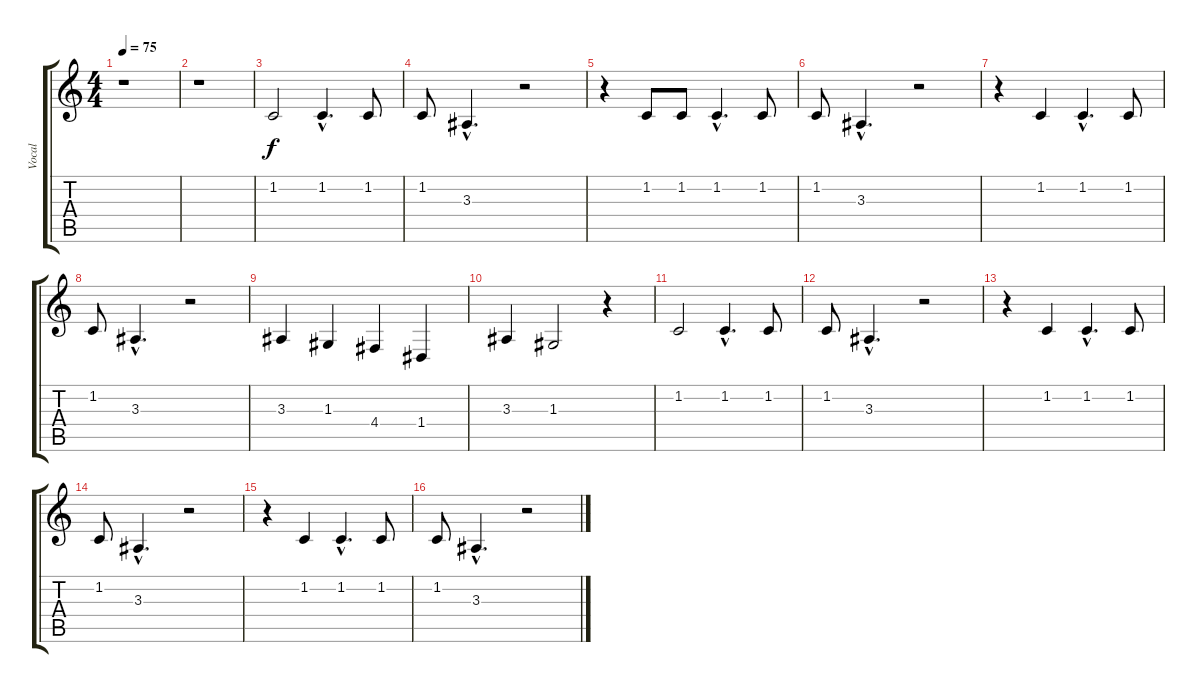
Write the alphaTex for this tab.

\track ("Vocal" "Vocal") {instrument honkytonkpiano}
\staff {score tabs}
\tuning (E4 B3 G3 D3 A2 E2) {hide}
\ts (4 4)
\tempo 75
\clef g2
\ks c
r.1{dy f} |
r.1 |
1.2.2 1.2{hac}.4{d} 1.2.8 |
1.2.8 3.3{hac}.4{d} r.2 |
r.4 1.2.8 1.2.8 1.2{hac}.4{d} 1.2.8 |
1.2.8 3.3{hac}.4{d} r.2 |
r.4 1.2.4 1.2{hac}.4{d} 1.2.8 |
1.2.8 3.3{hac}.4{d} r.2 |
3.3.4 1.3.4 4.4.4 1.4.4 |
3.3.4 1.3.2 r.4 |
1.2.2 1.2{hac}.4{d} 1.2.8 |
1.2.8 3.3{hac}.4{d} r.2 |
r.4 1.2.4 1.2{hac}.4{d} 1.2.8 |
1.2.8 3.3{hac}.4{d} r.2 |
r.4 1.2.4 1.2{hac}.4{d} 1.2.8 |
1.2.8 3.3{hac}.4{d} r.2
